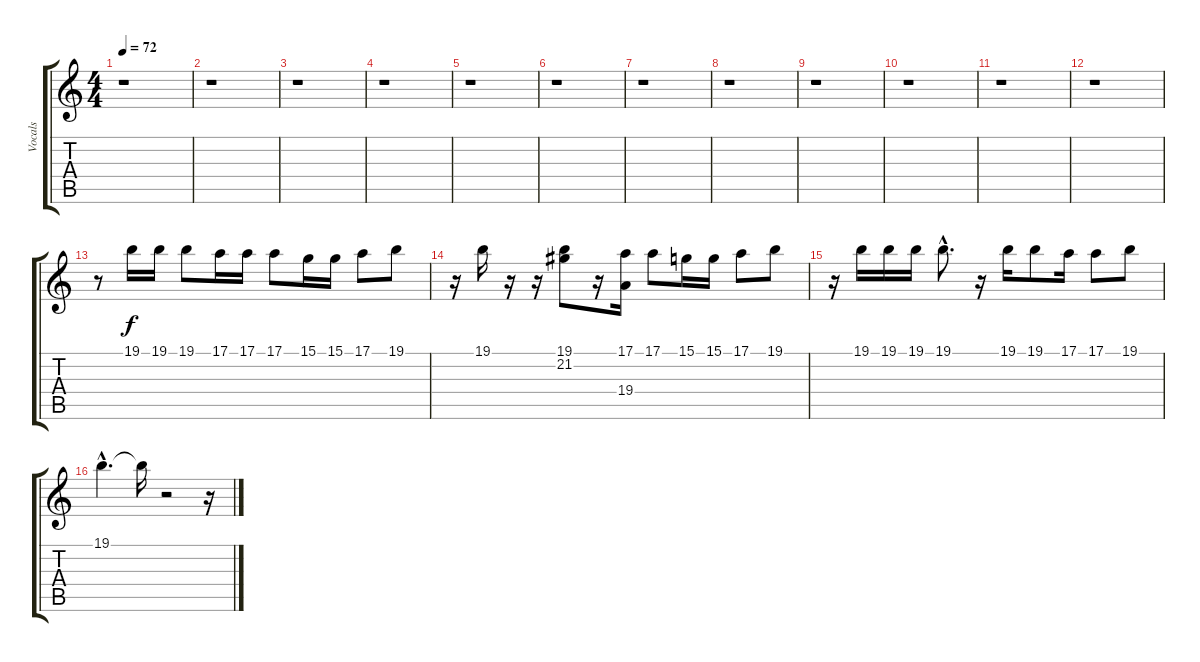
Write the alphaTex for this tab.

\track ("Vocals" "Vocals") {instrument choiraahs}
\staff {score tabs}
\tuning (E4 B3 G3 D3 A2 E2) {hide}
\ts (4 4)
\tempo 72
\clef g2
\ks c
r.1{dy f} |
r.1 |
r.1 |
r.1 |
r.1 |
r.1 |
r.1 |
r.1 |
r.1 |
r.1 |
r.1 |
r.1 |
r.8 19.1.16 19.1.16 19.1.8 17.1.16 17.1.16 17.1.8 15.1.16 15.1.16 17.1.8 19.1.8 |
r.16 19.1.16 r.16 r.16 (19.1 21.2).8 r.16 (17.1 19.4).16 17.1.8 15.1.16 15.1.16 17.1.8 19.1.8 |
r.16 19.1.16 19.1.16 19.1.16 19.1{hac}.8{d} r.16 19.1.16 19.1.8 17.1.16 17.1.8 19.1.8 |
19.1{hac}.4{d} 19.1{t}.16 r.2 r.16
